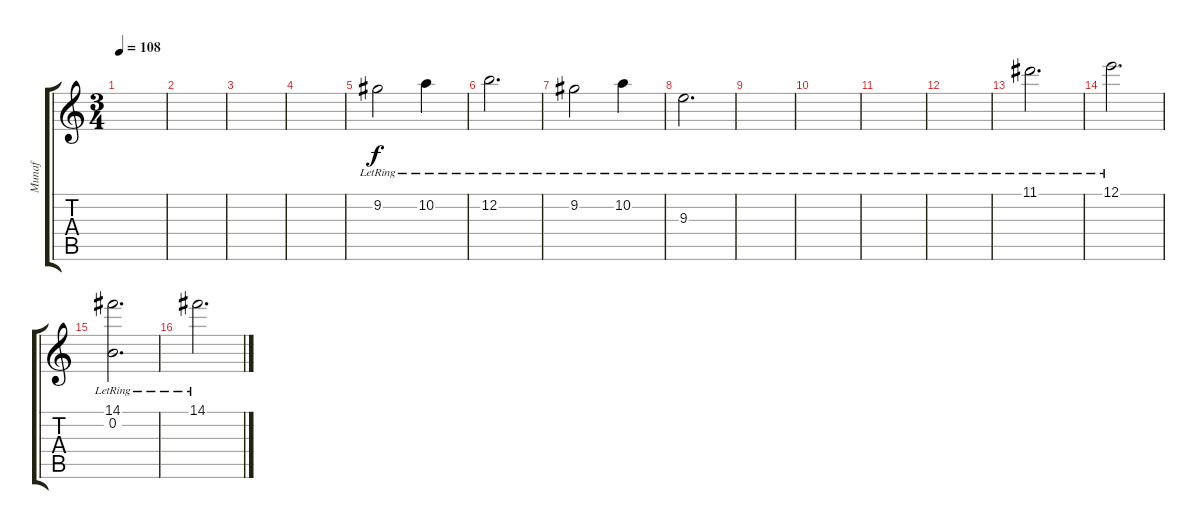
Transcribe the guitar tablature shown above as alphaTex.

\track ("Munaf" "Munaf") {instrument acousticguitarsteel}
\staff {score tabs}
\tuning (E4 B3 G3 D3 A2 E2) {hide}
\ts (3 4)
\tempo 108
\clef g2
\ks c
|
|
|
|
9.2{lr}.2 10.2{lr}.4 |
12.2{lr}.2{d} |
9.2{lr}.2 10.2{lr}.4 |
9.3{lr}.2{d} |
|
|
|
|
11.1{lr}.2{d} |
12.1{lr}.2{d} |
(14.1{lr} 0.2).2{d} |
14.1{lr}.2{d}
